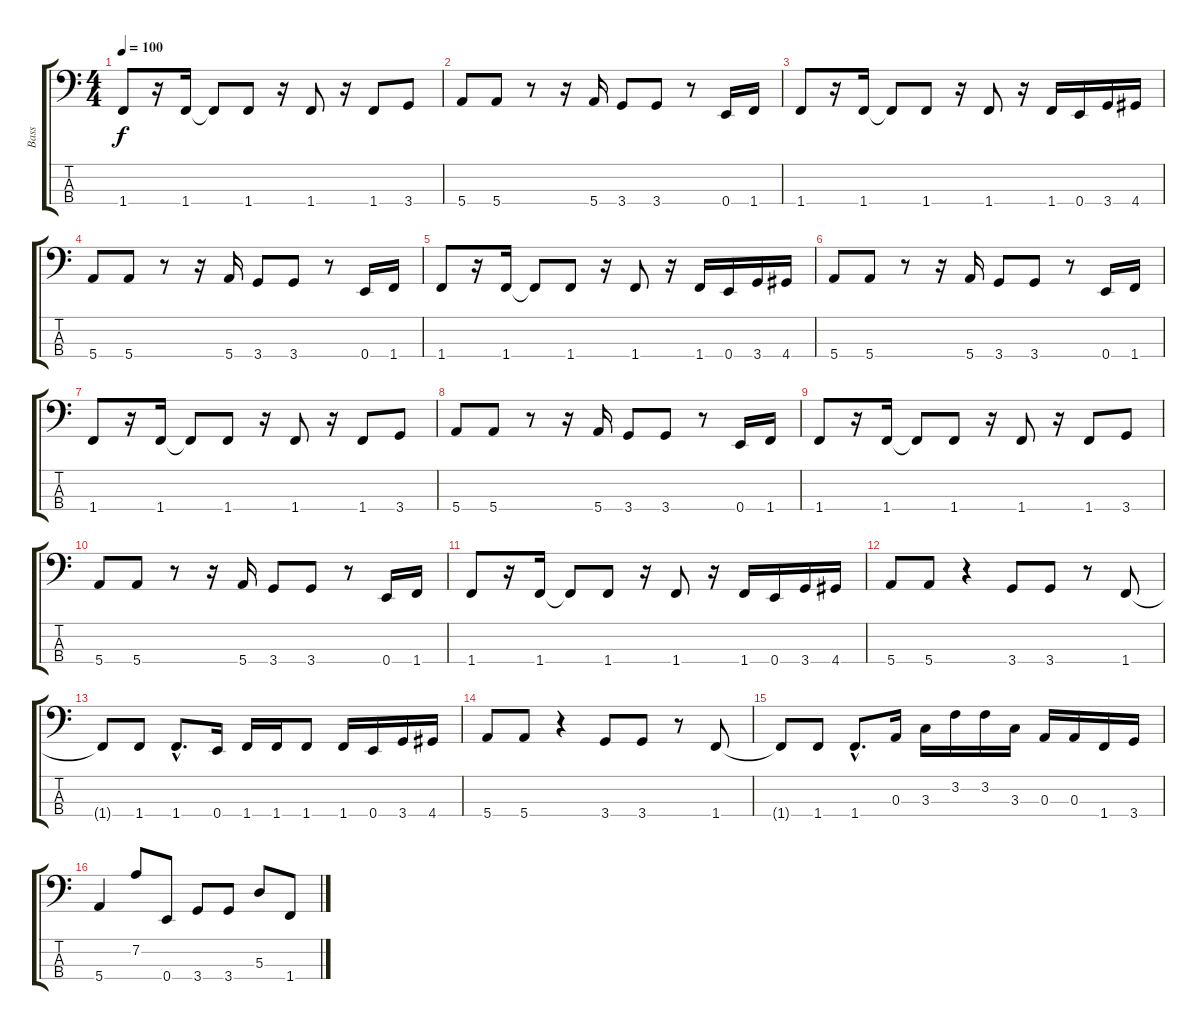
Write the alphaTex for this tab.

\track ("Bass" "Bass") {instrument electricbassfinger}
\staff {score tabs}
\tuning (G2 D2 A1 E1) {hide}
\ts (4 4)
\tempo 100
\clef f4
\ks c
1.4.8{dy f} r.16 1.4.16 1.4{t}.8 1.4.8 r.16 1.4.8 r.16 1.4.8 3.4.8 |
5.4.8 5.4.8 r.8 r.16 5.4.16 3.4.8 3.4.8 r.8 0.4.16 1.4.16 |
1.4.8 r.16 1.4.16 1.4{t}.8 1.4.8 r.16 1.4.8 r.16 1.4.16 0.4.16 3.4.16 4.4.16 |
5.4.8 5.4.8 r.8 r.16 5.4.16 3.4.8 3.4.8 r.8 0.4.16 1.4.16 |
1.4.8 r.16 1.4.16 1.4{t}.8 1.4.8 r.16 1.4.8 r.16 1.4.16 0.4.16 3.4.16 4.4.16 |
5.4.8 5.4.8 r.8 r.16 5.4.16 3.4.8 3.4.8 r.8 0.4.16 1.4.16 |
1.4.8 r.16 1.4.16 1.4{t}.8 1.4.8 r.16 1.4.8 r.16 1.4.8 3.4.8 |
5.4.8 5.4.8 r.8 r.16 5.4.16 3.4.8 3.4.8 r.8 0.4.16 1.4.16 |
1.4.8 r.16 1.4.16 1.4{t}.8 1.4.8 r.16 1.4.8 r.16 1.4.8 3.4.8 |
5.4.8 5.4.8 r.8 r.16 5.4.16 3.4.8 3.4.8 r.8 0.4.16 1.4.16 |
1.4.8 r.16 1.4.16 1.4{t}.8 1.4.8 r.16 1.4.8 r.16 1.4.16 0.4.16 3.4.16 4.4.16 |
5.4.8 5.4.8 r.4 3.4.8 3.4.8 r.8 1.4.8 |
1.4{t}.8 1.4.8 1.4{hac}.8{d} 0.4.16 1.4.16 1.4.16 1.4.8 1.4.16 0.4.16 3.4.16 4.4.16 |
5.4.8 5.4.8 r.4 3.4.8 3.4.8 r.8 1.4.8 |
1.4{t}.8 1.4.8 1.4{hac}.8{d} 0.3.16 3.3.16 3.2.16 3.2.16 3.3.16 0.3.16 0.3.16 1.4.16 3.4.16 |
5.4.4 7.2.8 0.4.8 3.4.8 3.4.8 5.3.8 1.4.8
